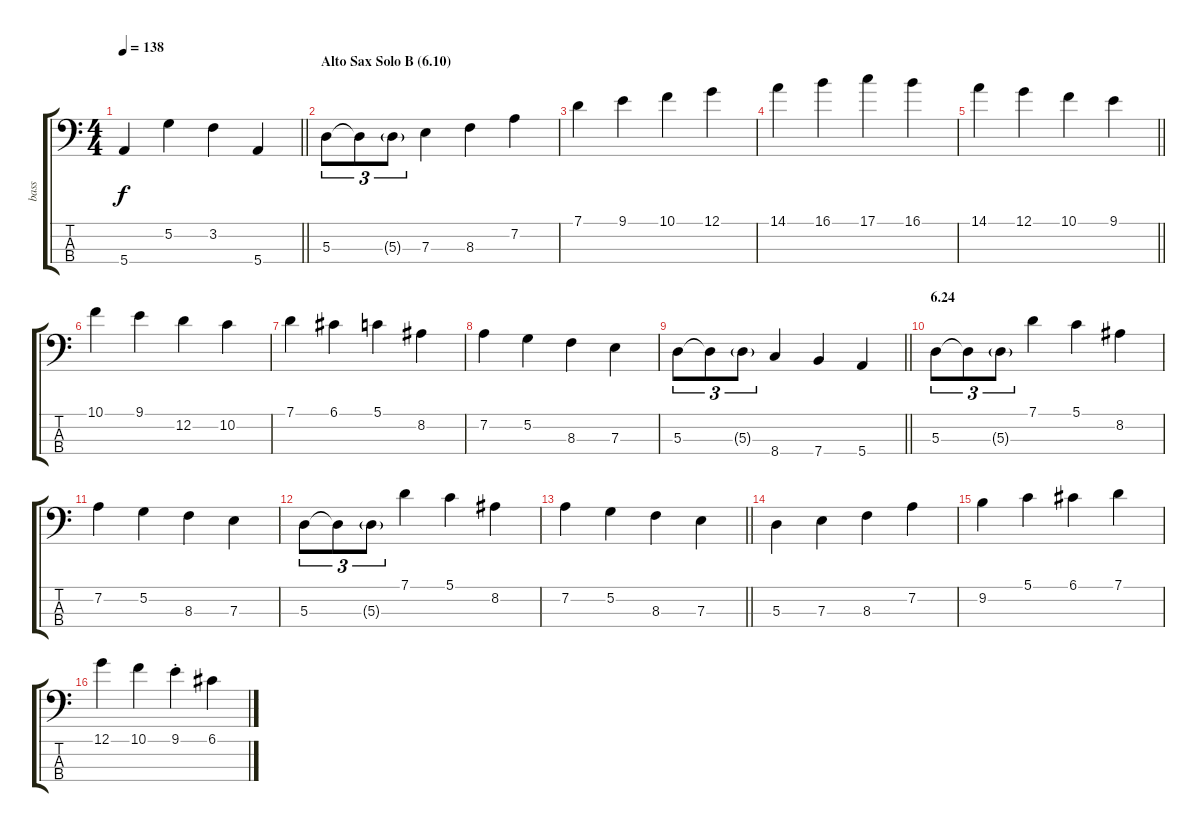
\track ("bass" "bass") {instrument acousticbass}
\staff {score tabs}
\tuning (G2 D2 A1 E1) {hide}
\ts (4 4)
\tempo 138
\clef f4
\barLineRight lightlight
\ks c
5.4.4{dy f} 5.2.4 3.2.4 5.4.4 |
\section ("" "Alto Sax Solo B (6.10)")
5.3.8{tu (3 2)} 5.3{t}.8{tu (3 2)} 5.3{g}.8{tu (3 2)} 7.3.4 8.3.4 7.2.4 |
7.1.4 9.1.4 10.1.4 12.1.4 |
14.1.4 16.1.4 17.1.4 16.1.4 |
\barLineRight lightlight
14.1.4 12.1.4 10.1.4 9.1.4 |
10.1.4 9.1.4 12.2.4 10.2.4 |
7.1.4 6.1.4 5.1.4 8.2.4 |
7.2.4 5.2.4 8.3.4 7.3.4 |
\barLineRight lightlight
5.3.8{tu (3 2)} 5.3{t}.8{tu (3 2)} 5.3{g}.8{tu (3 2)} 8.4.4 7.4.4 5.4.4 |
\section ("" "6.24")
5.3.8{tu (3 2)} 5.3{t}.8{tu (3 2)} 5.3{g}.8{tu (3 2)} 7.1.4 5.1.4 8.2.4 |
7.2.4 5.2.4 8.3.4 7.3.4 |
5.3.8{tu (3 2)} 5.3{t}.8{tu (3 2)} 5.3{g}.8{tu (3 2)} 7.1.4 5.1.4 8.2.4 |
\barLineRight lightlight
7.2.4 5.2.4 8.3.4 7.3.4 |
5.3.4 7.3.4 8.3.4 7.2.4 |
9.2.4 5.1.4 6.1.4 7.1.4 |
12.1.4 10.1.4 9.1{st}.4 6.1.4
